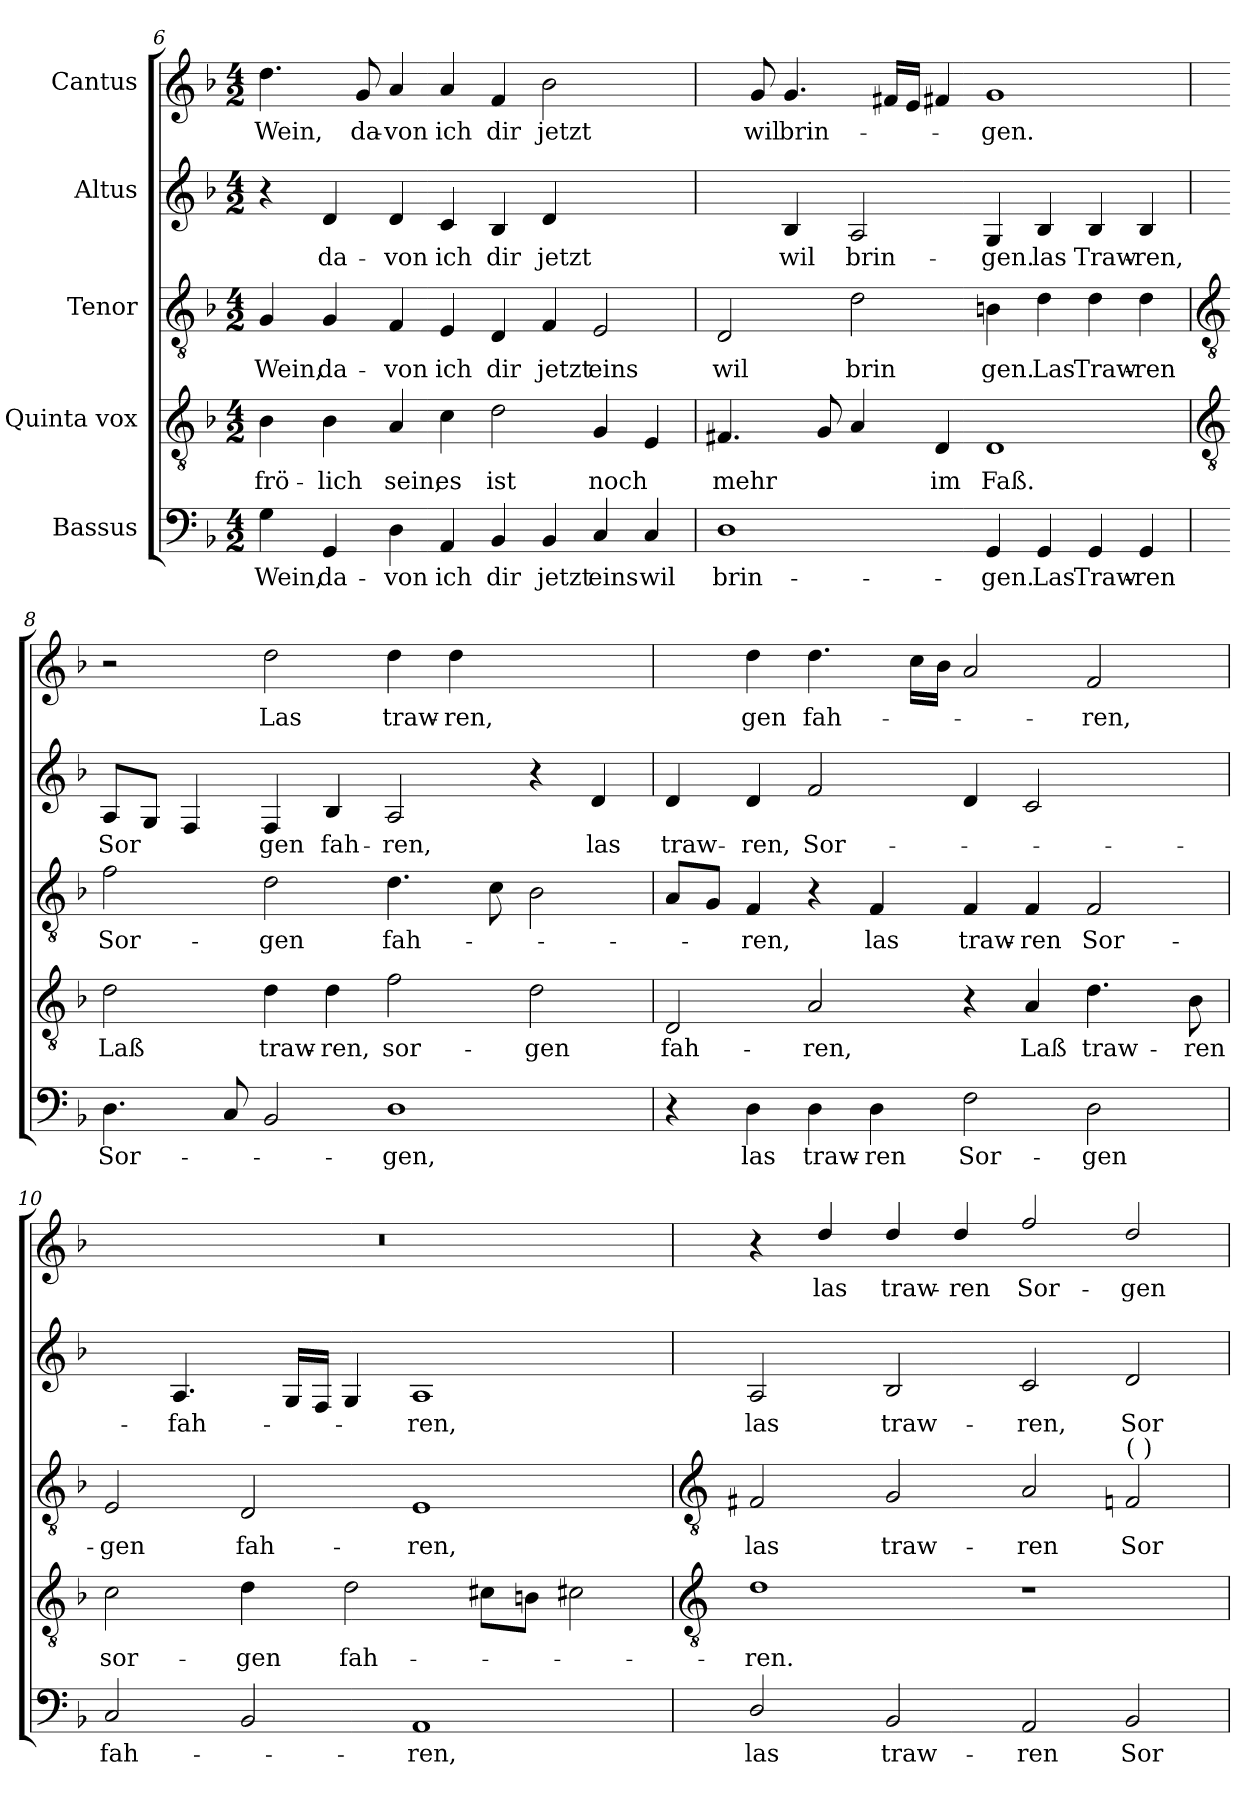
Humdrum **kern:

**kern	**text	**kern	**text	**kern	**text	**kern	**text	**kern	**text
*part5	*part5	*part4	*part4	*part3	*part3	*part2	*part2	*part1	*part1
*staff5	*staff5	*staff4	*staff4	*staff3	*staff3	*staff2	*staff2	*staff1	*staff1
*I"Bassus	*	*I"Quinta vox	*	*I"Tenor	*	*I"Altus	*	*I"Cantus	*
!!LO:LB:g=z
*clefF4	*	*clefGv2	*	*clefGv2	*	*clefG2	*	*clefG2	*
*k[b-]	*	*k[b-]	*	*k[b-]	*	*k[b-]	*	*k[b-]	*
*F:	*	*F:	*	*F:	*	*F:	*	*F:	*
*M4/2	*	*M4/2	*	*M4/2	*	*M4/2	*	*M4/2	*
=6	=6	=6	=6	=6	=6	=6	=6	=6	=6
!	!LO:LY:b	!	!LO:LY:b	!	!LO:LY:b	!	!	!	!LO:LY:b
4G	Wein,	4B-	frö-	4G	Wein,	4r	.	4.dd	Wein,
!	!LO:LY:b	!	!LO:LY:b	!	!LO:LY:b	!	!LO:LY:b	!	!
4GG	da-	4B-	-lich	4G	da-	4d	da-	.	.
!	!	!	!	!	!	!	!	!	!LO:LY:b
.	.	.	.	.	.	.	.	8g	da-
!	!LO:LY:b	!	!LO:LY:b	!	!LO:LY:b	!	!LO:LY:b	!	!LO:LY:b
4D	-von	4A	sein,	4F	-von	4d	-von	4a	-von
!	!LO:LY:b	!	!LO:LY:b	!	!LO:LY:b	!	!LO:LY:b	!	!LO:LY:b
4AA	ich	4c	es	4E	ich	4c	ich	4a	ich
!	!LO:LY:b	!	!LO:LY:b	!	!LO:LY:b	!	!LO:LY:b	!	!LO:LY:b
4BB-	dir	2d	ist	4D	dir	4B-	dir	4f	dir
!	!LO:LY:b	!	!	!	!LO:LY:b	!	!LO:LY:b	!	!LO:LY:b
4BB-	jetzt	.	.	4F	jetzt	4d	jetzt	2b-	jetzt
!	!LO:LY:b	!	!LO:LY:b	!	!LO:LY:b	!	!LO:LY:b	!	!
4C	eins	4G	noch	2E	eins	[2cyy	eins	.	.
!	!LO:LY:b	!	!	!	!	!	!	!	!LO:LY:b
4C	wil	4E	.	.	.	.	.	[4ayy	eins
=7	=7	=7	=7	=7	=7	=7	=7	=7	=7
!	!LO:LY:b	!	!LO:LY:b	!	!LO:LY:b	!	!	!	!
1D	brin-	4.F#X	mehr	2D	wil	4cyy]	.	8ayy]	.
!	!	!	!	!	!	!	!	!	!LO:LY:b
.	.	.	.	.	.	.	.	8g	wil
!	!	!	!	!	!	!	!LO:LY:b	!	!LO:LY:b
.	.	.	.	.	.	4B-	wil	4.g	brin-
.	.	8G	.	.	.	.	.	.	.
!	!	!	!	!	!LO:LY:b	!	!LO:LY:b	!	!
.	.	4A	.	2d	brin	2A	brin-	.	.
.	.	.	.	.	.	.	.	16f#XLL	.
.	.	.	.	.	.	.	.	16eJJ	.
!	!	!	!LO:LY:b	!	!	!	!	!	!
.	.	4D	im	.	.	.	.	4f#X	.
!	!LO:LY:b	!	!LO:LY:b	!	!LO:LY:b	!	!LO:LY:b	!	!LO:LY:b
4GG	-gen.	1D	Faß.	4Bn	gen.	4G	-gen.	1g	-gen.
!	!LO:LY:b	!	!	!	!LO:LY:b	!	!LO:LY:b	!	!
4GG	Las	.	.	4d	Las	4B-	las	.	.
!	!LO:LY:b	!	!	!	!LO:LY:b	!	!LO:LY:b	!	!
4GG	Traw-	.	.	4d	Traw-	4B-	Traw-	.	.
!	!LO:LY:b	!	!	!	!LO:LY:b	!	!LO:LY:b	!	!
4GG	-ren	.	.	4d	-ren	4B-	-ren,	.	.
!!LO:LB:g=z
=8	=8	=8	=8	=8	=8	=8	=8	=8	=8
*	*	*clefGv2	*	*clefGv2	*	*	*	*	*
!	!LO:LY:b	!	!LO:LY:b	!	!LO:LY:b	!	!LO:LY:b	!	!
4.D	Sor-	2d	Laß	2f	Sor-	8AL	Sor	2r	.
.	.	.	.	.	.	8GJ	.	.	.
.	.	.	.	.	.	4F	.	.	.
8C	.	.	.	.	.	.	.	.	.
!	!	!	!LO:LY:b	!	!LO:LY:b	!	!LO:LY:b	!	!LO:LY:b
2BB-	.	4d	traw-	2d	-gen	4F	gen	2dd	Las
!	!	!	!LO:LY:b	!	!	!	!LO:LY:b	!	!
.	.	4d	-ren,	.	.	4B-	fah-	.	.
!	!LO:LY:b	!	!LO:LY:b	!	!LO:LY:b	!	!LO:LY:b	!	!LO:LY:b
1D	-gen,	2f	sor-	4.d	fah-	2A	-ren,	4dd	traw-
!	!	!	!	!	!	!	!	!	!LO:LY:b
.	.	.	.	.	.	.	.	4dd	-ren,
.	.	.	.	8c	.	.	.	.	.
!	!	!	!LO:LY:b	!	!	!	!	!	!LO:LY:b
.	.	2d	-gen	2B-	.	4r	.	[2ffyy	Sor-
!	!	!	!	!	!	!	!LO:LY:b	!	!
.	.	.	.	.	.	4d	las	.	.
=9	=9	=9	=9	=9	=9	=9	=9	=9	=9
!	!	!	!LO:LY:b	!	!	!	!LO:LY:b	!	!
4r	.	2D	fah-	8AL	.	4d	traw-	4ffyy]	.
.	.	.	.	8GJ	.	.	.	.	.
!	!LO:LY:b	!	!	!	!LO:LY:b	!	!LO:LY:b	!	!LO:LY:b
4D	las	.	.	4F	-ren,	4d	-ren,	4dd	-gen
!	!LO:LY:b	!	!LO:LY:b	!	!	!	!LO:LY:b	!	!LO:LY:b
4D	traw-	2A	-ren,	4r	.	2f	Sor-	4.dd	fah-
!	!LO:LY:b	!	!	!	!LO:LY:b	!	!	!	!
4D	-ren	.	.	4F	las	.	.	.	.
.	.	.	.	.	.	.	.	16ccLL	.
.	.	.	.	.	.	.	.	16b-JJ	.
!	!LO:LY:b	!	!	!	!LO:LY:b	!	!	!	!
2F	Sor-	4r	.	4F	traw-	4d	.	2a	.
!	!	!	!LO:LY:b	!	!LO:LY:b	!	!	!	!
.	.	4A	Laß	4F	-ren	2c	.	.	.
!	!LO:LY:b	!	!LO:LY:b	!	!LO:LY:b	!	!	!	!LO:LY:b
2D	-gen	4.d	traw-	2F	Sor-	.	.	2f	-ren,
!	!	!	!	!	!	!	!LO:LY:b	!	!
.	.	.	.	.	.	[4B-yy	-gen	.	.
!	!	!	!LO:LY:b	!	!	!	!	!	!
.	.	8B-	-ren	.	.	.	.	.	.
=10	=10	=10	=10	=10	=10	=10	=10	=10	=10
!	!LO:LY:b	!	!LO:LY:b	!	!LO:LY:b	!	!	!	!
2C	fah-	2c	sor-	2E	-gen	4B-yy]	.	0r	.
!	!	!	!	!	!	!	!LO:LY:b	!	!
.	.	.	.	.	.	4.A	fah-	.	.
!	!	!	!LO:LY:b	!	!LO:LY:b	!	!	!	!
2BB-	.	4d	-gen	2D	fah-	.	.	.	.
.	.	.	.	.	.	16GLL	.	.	.
.	.	.	.	.	.	16FJJ	.	.	.
!	!	!	!LO:LY:b	!	!	!	!	!	!
.	.	2d	fah-	.	.	4G	.	.	.
!	!LO:LY:b	!	!	!	!LO:LY:b	!	!LO:LY:b	!	!
1AA	-ren,	.	.	1E	-ren,	1A	-ren,	.	.
.	.	8c#XL	.	.	.	.	.	.	.
.	.	8BJ	.	.	.	.	.	.	.
.	.	2c#X	.	.	.	.	.	.	.
!!LO:LB:g=z
=11	=11	=11	=11	=11	=11	=11	=11	=11	=11
*	*	*clefGv2	*	*clefGv2	*	*	*	*	*
*^	*	*	*	*	*	*	*	*	*
!	!	!LO:LY:b	!	!LO:LY:b	!	!LO:LY:b	!	!LO:LY:b	!	!
*	*	*	*	*	*^	*	*^	*	*^	*
2D	2GG\yy	las	1d	-ren.	2F#X	2G\yy	las	2A	2g\yy	las	4r	4ryy	.
!	!	!	!	!	!	!	!	!	!	!	!	!	!LO:LY:b
.	.	.	.	.	.	.	.	.	.	.	4dd	4g\yy	las
!	!	!LO:LY:b	!	!	!	!	!LO:LY:b	!	!	!LO:LY:b	!	!	!LO:LY:b
2BB-	2GG\yy	traw-	.	.	2G	2G\yy	traw-	2B-	2g\yy	traw-	4dd	4g\yy	traw-
!	!	!	!	!	!	!	!	!	!	!	!	!	!LO:LY:b
.	.	.	.	.	.	.	.	.	.	.	4dd	4g\yy	-ren
!	!	!LO:LY:b	!	!	!	!	!LO:LY:b	!	!	!LO:LY:b	!	!	!LO:LY:b
2AA	2GG\yy	-ren	1r	.	2A	2G\yy	-ren	2c	2g\yy	-ren,	2ff	2g\yy	Sor-
!	!	!	!	!	!LO:TX:a:t=(  )	!	!	!	!	!	!	!	!
!	!	!LO:LY:b	!	!	!	!	!LO:LY:b	!	!	!LO:LY:b	!	!	!LO:LY:b
2BB-	2GG\yy	Sor-	.	.	2F	2G\yy	Sor-	2d	2g\yy	Sor-	2dd	2g\yy	-gen
*	*	*	*	*	*v	*v	*	*	*	*	*v	*v	*
*v	*v	*	*	*	*	*	*v	*v	*	*	*
=	=	=	=	=	=	=	=	=	=
*-	*-	*-	*-	*-	*-	*-	*-	*-	*-
